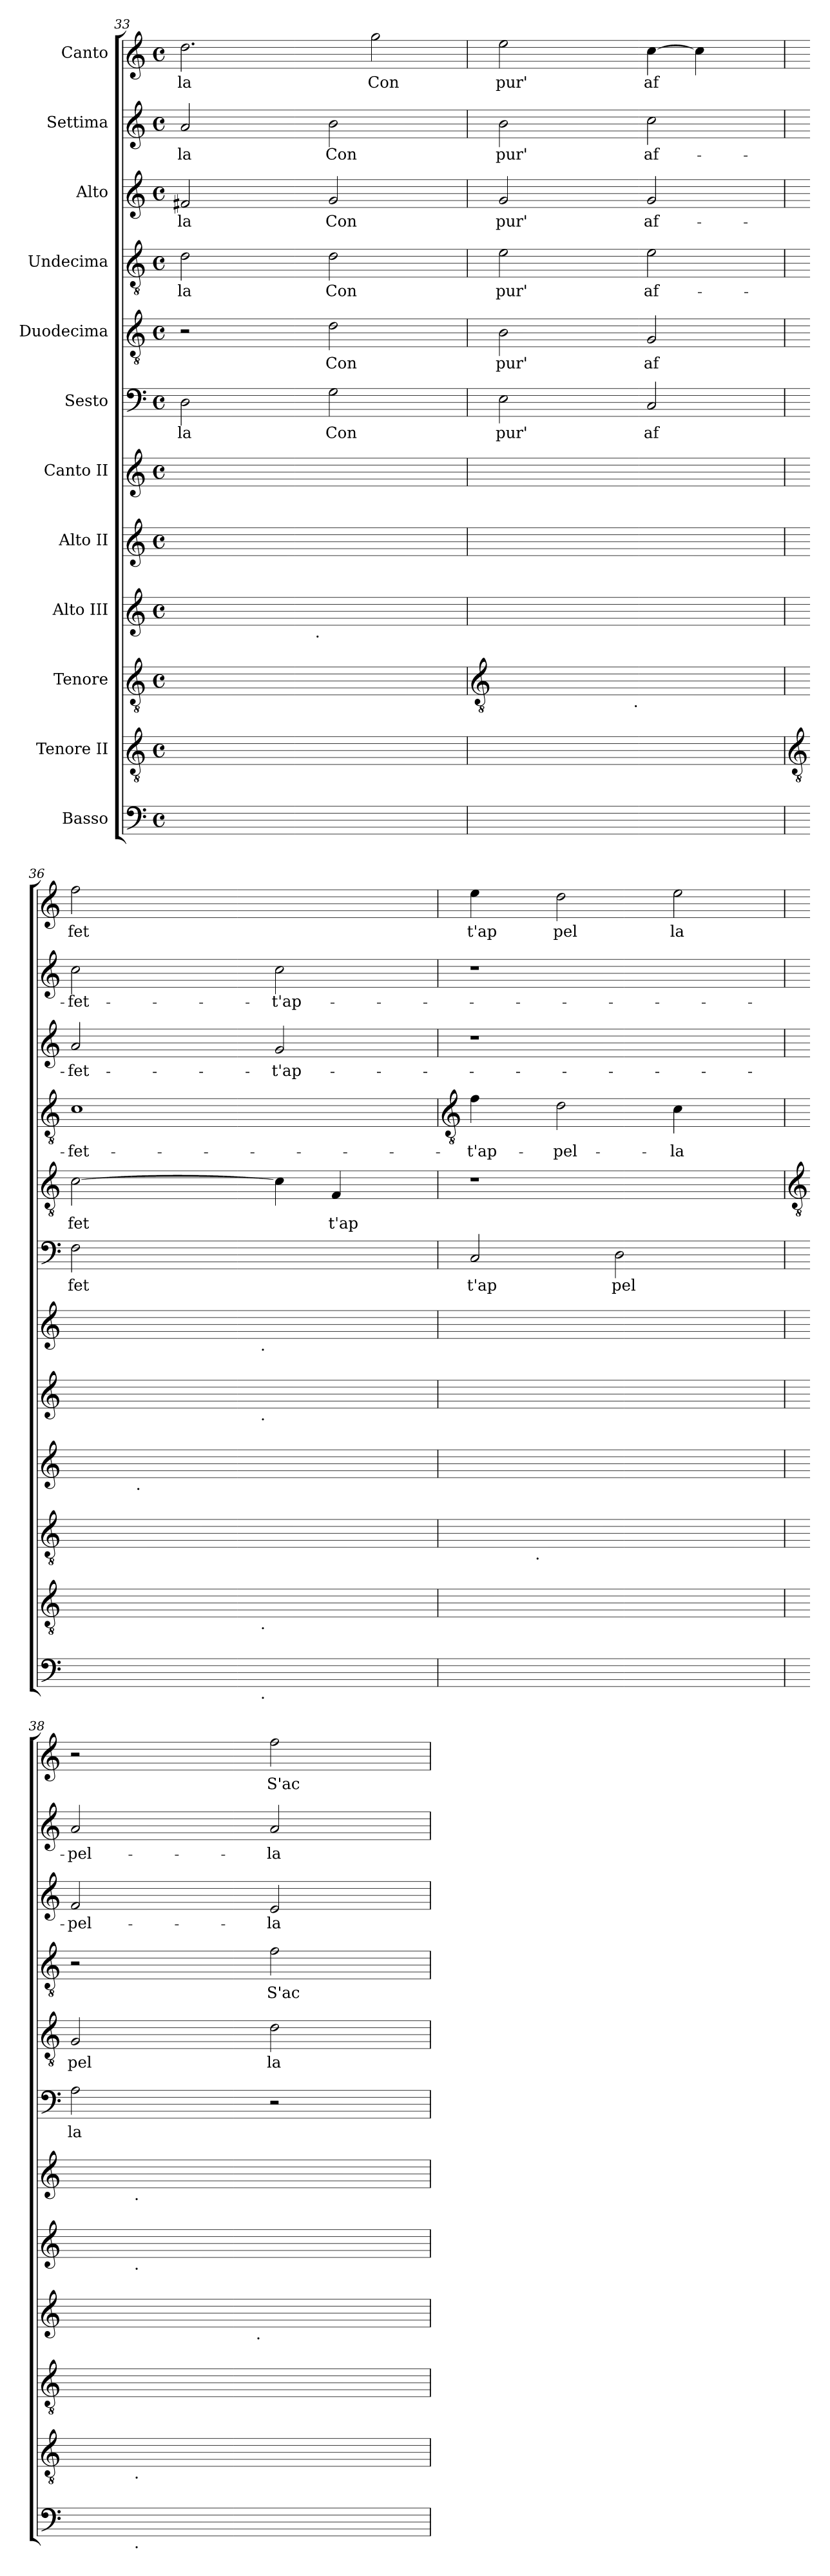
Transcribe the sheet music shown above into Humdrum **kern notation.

**kern	**kern	**kern	**kern	**kern	**kern	**kern	**text	**kern	**text	**kern	**text	**kern	**text	**kern	**text	**kern	**text
*part12	*part11	*part10	*part9	*part8	*part7	*part6	*part6	*part5	*part5	*part4	*part4	*part3	*part3	*part2	*part2	*part1	*part1
*staff12	*staff11	*staff10	*staff9	*staff8	*staff7	*staff6	*staff6	*staff5	*staff5	*staff4	*staff4	*staff3	*staff3	*staff2	*staff2	*staff1	*staff1
*I"Basso	*I"Tenore II	*I"Tenore	*I"Alto III	*I"Alto II	*I"Canto II	*I"Sesto	*	*I"Duodecima	*	*I"Undecima	*	*I"Alto	*	*I"Settima	*	*I"Canto	*
!!LO:LB:g=z
*clefF4	*clefGv2	*clefGv2	*clefG2	*clefG2	*clefG2	*clefF4	*	*clefGv2	*	*clefGv2	*	*clefG2	*	*clefG2	*	*clefG2	*
*k[]	*k[]	*k[]	*k[]	*k[]	*k[]	*k[]	*	*k[]	*	*k[]	*	*k[]	*	*k[]	*	*k[]	*
*C:	*C:	*C:	*C:	*C:	*C:	*C:	*	*C:	*	*C:	*	*C:	*	*C:	*	*C:	*
*M4/4	*M4/4	*M4/4	*M4/4	*M4/4	*M4/4	*M4/4	*	*M4/4	*	*M4/4	*	*M4/4	*	*M4/4	*	*M4/4	*
*met(c)	*met(c)	*met(c)	*met(c)	*met(c)	*met(c)	*met(c)	*	*met(c)	*	*met(c)	*	*met(c)	*	*met(c)	*	*met(c)	*
=33A	=33A	=33A	=33A	=33A	=33A	=33A	=33A	=33A	=33A	=33A	=33A	=33A	=33A	=33A	=33A	=33A	=33A
!	!	!	!	!	!	!	!LO:LY:b	!	!	!	!LO:LY:b	!	!LO:LY:b	!	!LO:LY:b	!	!LO:LY:b
4ryy	4ryy	4ryy	4ryy	4ryy	4ryy	2D\	la	2r	.	2d\	-la	2f#X/	-la	2a/	-la	2.dd\	la
4ryy	4ryy	1ryy	64ryy	4ryy	4ryy	.	.	.	.	.	.	.	.	.	.	.	.
.	.	.	64ryy	.	.	.	.	.	.	.	.	.	.	.	.	.	.
.	.	.	64ryy	.	.	.	.	.	.	.	.	.	.	.	.	.	.
.	.	.	64ryy	.	.	.	.	.	.	.	.	.	.	.	.	.	.
.	.	.	64ryy	.	.	.	.	.	.	.	.	.	.	.	.	.	.
.	.	.	64ryy	.	.	.	.	.	.	.	.	.	.	.	.	.	.
.	.	.	64ryy	.	.	.	.	.	.	.	.	.	.	.	.	.	.
.	.	.	64ryy	.	.	.	.	.	.	.	.	.	.	.	.	.	.
.	.	.	64ryy	.	.	.	.	.	.	.	.	.	.	.	.	.	.
.	.	.	64ryy	.	.	.	.	.	.	.	.	.	.	.	.	.	.
.	.	.	64ryy	.	.	.	.	.	.	.	.	.	.	.	.	.	.
.	.	.	64ryy	.	.	.	.	.	.	.	.	.	.	.	.	.	.
.	.	.	64ryy	.	.	.	.	.	.	.	.	.	.	.	.	.	.
.	.	.	64ryy	.	.	.	.	.	.	.	.	.	.	.	.	.	.
!	!	!	!LO:TX:b:t=.	!	!	!	!	!	!	!	!	!	!	!	!	!	!
.	.	.	64ryy	.	.	.	.	.	.	.	.	.	.	.	.	.	.
.	.	.	4ryy	.	.	.	.	.	.	.	.	.	.	.	.	.	.
!	!	!	!	!	!	!	!LO:LY:b	!	!LO:LY:b	!	!LO:LY:b	!	!LO:LY:b	!	!LO:LY:b	!	!
4ryy	4ryy	.	.	4ryy	4ryy	2G\	Con	2d\	Con	2d\	Con	2g/	Con	2b\	Con	.	.
.	.	.	4ryy	.	.	.	.	.	.	.	.	.	.	.	.	.	.
!	!	!	!	!	!	!	!	!	!	!	!	!	!	!	!	!	!LO:LY:b
64ryy	64ryy	.	.	64ryy	64ryy	.	.	.	.	.	.	.	.	.	.	2gg\	Con
4ryy	4ryy	.	.	4ryy	4ryy	.	.	.	.	.	.	.	.	.	.	.	.
.	.	.	4ryy	.	.	.	.	.	.	.	.	.	.	.	.	.	.
.	.	.	.	.	.	4ryy	.	4ryy	.	4ryy	.	4ryy	.	4ryy	.	.	.
8...ryy	8...ryy	.	.	8...ryy	8...ryy	.	.	.	.	.	.	.	.	.	.	.	.
.	.	.	64ryy	.	.	.	.	.	.	.	.	.	.	.	.	.	.
!!LO:LB:g=z
=35A	=35A	=35A	=35A	=35A	=35A	=35A	=35A	=35A	=35A	=35A	=35A	=35A	=35A	=35A	=35A	=35A	=35A
*	*	*clefGv2	*	*	*	*	*	*	*	*	*	*	*	*	*	*	*
!	!	!	!	!	!	!	!LO:LY:b	!	!LO:LY:b	!	!LO:LY:b	!	!LO:LY:b	!	!LO:LY:b	!	!LO:LY:b
4ryy	4ryy	4ryy	4ryy	4ryy	4ryy	2E\	pur'	2B\	pur'	2e\	pur'	2g/	pur'	2b\	pur'	2ee\	pur'
2ryy	2ryy	64ryy	64ryy	2ryy	2ryy	.	.	.	.	.	.	.	.	.	.	.	.
.	.	64ryy	4ryy	.	.	.	.	.	.	.	.	.	.	.	.	.	.
.	.	64ryy	.	.	.	.	.	.	.	.	.	.	.	.	.	.	.
.	.	64ryy	.	.	.	.	.	.	.	.	.	.	.	.	.	.	.
.	.	64ryy	.	.	.	.	.	.	.	.	.	.	.	.	.	.	.
.	.	64ryy	.	.	.	.	.	.	.	.	.	.	.	.	.	.	.
.	.	64ryy	.	.	.	.	.	.	.	.	.	.	.	.	.	.	.
.	.	64ryy	.	.	.	.	.	.	.	.	.	.	.	.	.	.	.
.	.	64ryy	.	.	.	.	.	.	.	.	.	.	.	.	.	.	.
.	.	64ryy	.	.	.	.	.	.	.	.	.	.	.	.	.	.	.
.	.	64ryy	.	.	.	.	.	.	.	.	.	.	.	.	.	.	.
.	.	64ryy	.	.	.	.	.	.	.	.	.	.	.	.	.	.	.
.	.	64ryy	.	.	.	.	.	.	.	.	.	.	.	.	.	.	.
.	.	64ryy	.	.	.	.	.	.	.	.	.	.	.	.	.	.	.
!	!	!LO:TX:b:t=.	!	!	!	!	!	!	!	!	!	!	!	!	!	!	!
.	.	64ryy	.	.	.	.	.	.	.	.	.	.	.	.	.	.	.
.	.	4ryy	.	.	.	.	.	.	.	.	.	.	.	.	.	.	.
!	!	!	!	!	!	!	!LO:LY:b	!	!LO:LY:b	!	!LO:LY:b	!	!LO:LY:b	!	!LO:LY:b	!	!LO:LY:b
.	.	.	.	.	.	2C/	af	2G/	af	2e\	af-	2g/	af-	2cc\	af-	[4cc\	af
.	.	.	4ryy	.	.	.	.	.	.	.	.	.	.	.	.	.	.
.	.	4ryy	.	.	.	.	.	.	.	.	.	.	.	.	.	.	.
64%31ryy	64%31ryy	.	.	64%31ryy	64%31ryy	.	.	.	.	.	.	.	.	.	.	4cc\]	.
.	.	.	4ryy	.	.	.	.	.	.	.	.	.	.	.	.	.	.
.	.	4ryy	.	.	.	.	.	.	.	.	.	.	.	.	.	.	.
.	.	.	.	.	.	8...ryy	.	8...ryy	.	8...ryy	.	8...ryy	.	8...ryy	.	8...ryy	.
.	.	.	8..ryy	.	.	.	.	.	.	.	.	.	.	.	.	.	.
!!LO:LB:g=z
=36A	=36A	=36A	=36A	=36A	=36A	=36A	=36A	=36A	=36A	=36A	=36A	=36A	=36A	=36A	=36A	=36A	=36A
*	*clefGv2	*	*	*	*	*	*	*	*	*	*	*	*	*	*	*	*
!	!	!	!	!	!	!	!LO:LY:b	!	!LO:LY:b	!	!LO:LY:b	!	!LO:LY:b	!	!LO:LY:b	!	!LO:LY:b
4ryy	4ryy	4ryy	32ryy	4ryy	4ryy	2F\	fet	[2c\	fet	1c	-fet-	2a/	-fet-	2cc\	-fet-	2ff\	fet
.	.	.	32ryy	.	.	.	.	.	.	.	.	.	.	.	.	.	.
.	.	.	32ryy	.	.	.	.	.	.	.	.	.	.	.	.	.	.
.	.	.	32ryy	.	.	.	.	.	.	.	.	.	.	.	.	.	.
.	.	.	32ryy	.	.	.	.	.	.	.	.	.	.	.	.	.	.
.	.	.	32ryy	.	.	.	.	.	.	.	.	.	.	.	.	.	.
!	!	!	!LO:TX:b:t=.	!	!	!	!	!	!	!	!	!	!	!	!	!	!
.	.	.	32ryy	.	.	.	.	.	.	.	.	.	.	.	.	.	.
.	.	.	4ryy	.	.	.	.	.	.	.	.	.	.	.	.	.	.
64ryy	64ryy	64ryy	.	64ryy	64ryy	.	.	.	.	.	.	.	.	.	.	.	.
64ryy	64ryy	4ryy	.	64ryy	64ryy	.	.	.	.	.	.	.	.	.	.	.	.
64ryy	64ryy	.	.	64ryy	64ryy	.	.	.	.	.	.	.	.	.	.	.	.
64ryy	64ryy	.	.	64ryy	64ryy	.	.	.	.	.	.	.	.	.	.	.	.
64ryy	64ryy	.	.	64ryy	64ryy	.	.	.	.	.	.	.	.	.	.	.	.
64ryy	64ryy	.	.	64ryy	64ryy	.	.	.	.	.	.	.	.	.	.	.	.
64ryy	64ryy	.	.	64ryy	64ryy	.	.	.	.	.	.	.	.	.	.	.	.
64ryy	64ryy	.	.	64ryy	64ryy	.	.	.	.	.	.	.	.	.	.	.	.
64ryy	64ryy	.	.	64ryy	64ryy	.	.	.	.	.	.	.	.	.	.	.	.
64ryy	64ryy	.	.	64ryy	64ryy	.	.	.	.	.	.	.	.	.	.	.	.
64ryy	64ryy	.	.	64ryy	64ryy	.	.	.	.	.	.	.	.	.	.	.	.
64ryy	64ryy	.	.	64ryy	64ryy	.	.	.	.	.	.	.	.	.	.	.	.
64ryy	64ryy	.	.	64ryy	64ryy	.	.	.	.	.	.	.	.	.	.	.	.
64ryy	64ryy	.	.	64ryy	64ryy	.	.	.	.	.	.	.	.	.	.	.	.
!	!	!	!	!	!LO:TX:b:t=.	!	!	!	!	!	!	!	!	!	!	!	!
!	!	!	!	!LO:TX:b:t=.	!	!	!	!	!	!	!	!	!	!	!	!	!
!	!LO:TX:b:t=.	!	!	!	!	!	!	!	!	!	!	!	!	!	!	!	!
!LO:TX:b:t=.	!	!	!	!	!	!	!	!	!	!	!	!	!	!	!	!	!
64ryy	64ryy	.	4ryy	64ryy	64ryy	.	.	.	.	.	.	.	.	.	.	.	.
4ryy	4ryy	.	.	4ryy	4ryy	.	.	.	.	.	.	.	.	.	.	.	.
!	!	!	!	!	!	!	!	!	!	!	!	!	!LO:LY:b	!	!LO:LY:b	!	!
.	.	.	.	.	.	2ryy	.	4c\]	.	.	.	2g/	-t'ap-	2cc\	-t'ap-	2ryy	.
.	.	4ryy	.	.	.	.	.	.	.	.	.	.	.	.	.	.	.
.	.	.	4ryy	.	.	.	.	.	.	.	.	.	.	.	.	.	.
4ryy	4ryy	.	.	4ryy	4ryy	.	.	.	.	.	.	.	.	.	.	.	.
!	!	!	!	!	!	!	!	!	!LO:LY:b	!	!	!	!	!	!	!	!
.	.	.	.	.	.	.	.	4F/	t'ap	.	.	.	.	.	.	.	.
.	.	4ryy	.	.	.	.	.	.	.	.	.	.	.	.	.	.	.
.	.	.	4ryy	.	.	.	.	.	.	.	.	.	.	.	.	.	.
4ryy	4ryy	.	.	4ryy	4ryy	.	.	.	.	.	.	.	.	.	.	.	.
.	.	.	.	.	.	8...ryy	.	8...ryy	.	8...ryy	.	8...ryy	.	8...ryy	.	8...ryy	.
.	.	8..ryy	.	.	.	.	.	.	.	.	.	.	.	.	.	.	.
.	.	.	64ryy	.	.	.	.	.	.	.	.	.	.	.	.	.	.
!!LO:LB:g=z
=37	=37	=37	=37	=37	=37	=37	=37	=37	=37	=37	=37	=37	=37	=37	=37	=37	=37
*	*	*	*	*	*	*	*	*	*	*clefGv2	*	*	*	*	*	*	*
!	!	!	!	!	!	!	!LO:LY:b	!	!	!	!LO:LY:b	!	!	!	!	!	!LO:LY:b
4ryy	4ryy	32ryy	32ryy	4ryy	4ryy	2C/	t'ap	1r	.	4f\	-t'ap-	1r	.	1r	.	4ee\	t'ap
.	.	32ryy	4ryy	.	.	.	.	.	.	.	.	.	.	.	.	.	.
.	.	32ryy	.	.	.	.	.	.	.	.	.	.	.	.	.	.	.
.	.	32ryy	.	.	.	.	.	.	.	.	.	.	.	.	.	.	.
.	.	32ryy	.	.	.	.	.	.	.	.	.	.	.	.	.	.	.
.	.	32ryy	.	.	.	.	.	.	.	.	.	.	.	.	.	.	.
!	!	!LO:TX:b:t=.	!	!	!	!	!	!	!	!	!	!	!	!	!	!	!
.	.	32ryy	.	.	.	.	.	.	.	.	.	.	.	.	.	.	.
.	.	4ryy	.	.	.	.	.	.	.	.	.	.	.	.	.	.	.
!	!	!	!	!	!	!	!	!	!	!	!LO:LY:b	!	!	!	!	!	!LO:LY:b
64ryy	64ryy	.	.	64ryy	64ryy	.	.	.	.	2d\	-pel-	.	.	.	.	2dd\	pel
4ryy	4ryy	.	.	4ryy	4ryy	.	.	.	.	.	.	.	.	.	.	.	.
.	.	.	4ryy	.	.	.	.	.	.	.	.	.	.	.	.	.	.
.	.	4ryy	.	.	.	.	.	.	.	.	.	.	.	.	.	.	.
!	!	!	!	!	!	!	!LO:LY:b	!	!	!	!	!	!	!	!	!	!
.	.	.	.	.	.	2D\	pel	.	.	.	.	.	.	.	.	.	.
4ryy	4ryy	.	.	4ryy	4ryy	.	.	.	.	.	.	.	.	.	.	.	.
.	.	.	2ryy	.	.	.	.	.	.	.	.	.	.	.	.	.	.
.	.	4ryy	.	.	.	.	.	.	.	.	.	.	.	.	.	.	.
!	!	!	!	!	!	!	!	!	!	!	!LO:LY:b	!	!	!	!	!	!LO:LY:b
.	.	.	.	.	.	.	.	.	.	4c\	-la	.	.	.	.	2ee\	la
4ryy	4ryy	.	.	4ryy	4ryy	.	.	.	.	.	.	.	.	.	.	.	.
.	.	4ryy	.	.	.	.	.	.	.	.	.	.	.	.	.	.	.
.	.	.	.	.	.	4ryy	.	4ryy	.	4ryy	.	4ryy	.	4ryy	.	.	.
8...ryy	8...ryy	.	.	8...ryy	8...ryy	.	.	.	.	.	.	.	.	.	.	.	.
.	.	.	8..ryy	.	.	.	.	.	.	.	.	.	.	.	.	.	.
.	.	32ryy	.	.	.	.	.	.	.	.	.	.	.	.	.	.	.
!!LO:LB:g=z
=38A	=38A	=38A	=38A	=38A	=38A	=38A	=38A	=38A	=38A	=38A	=38A	=38A	=38A	=38A	=38A	=38A	=38A
*	*	*	*	*	*	*	*	*clefGv2	*	*	*	*	*	*	*	*	*
!	!	!	!	!	!	!	!LO:LY:b	!	!LO:LY:b	!	!	!	!LO:LY:b	!	!LO:LY:b	!	!
32ryy	32ryy	32ryy	4ryy	32ryy	32ryy	2A\	la	2G/	pel	2r	.	2f/	-pel-	2a/	-pel-	2r	.
32ryy	32ryy	4ryy	.	32ryy	32ryy	.	.	.	.	.	.	.	.	.	.	.	.
32ryy	32ryy	.	.	32ryy	32ryy	.	.	.	.	.	.	.	.	.	.	.	.
32ryy	32ryy	.	.	32ryy	32ryy	.	.	.	.	.	.	.	.	.	.	.	.
32ryy	32ryy	.	.	32ryy	32ryy	.	.	.	.	.	.	.	.	.	.	.	.
32ryy	32ryy	.	.	32ryy	32ryy	.	.	.	.	.	.	.	.	.	.	.	.
!	!	!	!	!	!LO:TX:b:t=.	!	!	!	!	!	!	!	!	!	!	!	!
!	!	!	!	!LO:TX:b:t=.	!	!	!	!	!	!	!	!	!	!	!	!	!
!	!LO:TX:b:t=.	!	!	!	!	!	!	!	!	!	!	!	!	!	!	!	!
!LO:TX:b:t=.	!	!	!	!	!	!	!	!	!	!	!	!	!	!	!	!	!
32ryy	32ryy	.	.	32ryy	32ryy	.	.	.	.	.	.	.	.	.	.	.	.
4ryy	4ryy	.	.	4ryy	4ryy	.	.	.	.	.	.	.	.	.	.	.	.
.	.	.	64ryy	.	.	.	.	.	.	.	.	.	.	.	.	.	.
.	.	.	64ryy	.	.	.	.	.	.	.	.	.	.	.	.	.	.
.	.	4ryy	64ryy	.	.	.	.	.	.	.	.	.	.	.	.	.	.
.	.	.	64ryy	.	.	.	.	.	.	.	.	.	.	.	.	.	.
.	.	.	64ryy	.	.	.	.	.	.	.	.	.	.	.	.	.	.
.	.	.	64ryy	.	.	.	.	.	.	.	.	.	.	.	.	.	.
.	.	.	64ryy	.	.	.	.	.	.	.	.	.	.	.	.	.	.
.	.	.	64ryy	.	.	.	.	.	.	.	.	.	.	.	.	.	.
.	.	.	64ryy	.	.	.	.	.	.	.	.	.	.	.	.	.	.
.	.	.	64ryy	.	.	.	.	.	.	.	.	.	.	.	.	.	.
.	.	.	64ryy	.	.	.	.	.	.	.	.	.	.	.	.	.	.
.	.	.	64ryy	.	.	.	.	.	.	.	.	.	.	.	.	.	.
.	.	.	64ryy	.	.	.	.	.	.	.	.	.	.	.	.	.	.
.	.	.	64ryy	.	.	.	.	.	.	.	.	.	.	.	.	.	.
!	!	!	!LO:TX:b:t=.	!	!	!	!	!	!	!	!	!	!	!	!	!	!
4ryy	4ryy	.	64ryy	4ryy	4ryy	.	.	.	.	.	.	.	.	.	.	.	.
.	.	.	4ryy	.	.	.	.	.	.	.	.	.	.	.	.	.	.
!	!	!	!	!	!	!	!	!	!LO:LY:b	!	!LO:LY:b	!	!LO:LY:b	!	!LO:LY:b	!	!LO:LY:b
.	.	.	.	.	.	2r	.	2d\	la	2f\	S'ac-	2e/	-la	2a/	-la	2ff\	S'ac
.	.	2ryy	.	.	.	.	.	.	.	.	.	.	.	.	.	.	.
4ryy	4ryy	.	.	4ryy	4ryy	.	.	.	.	.	.	.	.	.	.	.	.
.	.	.	4ryy	.	.	.	.	.	.	.	.	.	.	.	.	.	.
4ryy	4ryy	.	.	4ryy	4ryy	.	.	.	.	.	.	.	.	.	.	.	.
.	.	.	4ryy	.	.	.	.	.	.	.	.	.	.	.	.	.	.
.	.	.	.	.	.	8...ryy	.	8...ryy	.	8...ryy	.	8...ryy	.	8...ryy	.	8...ryy	.
.	.	8ryy	.	.	.	.	.	.	.	.	.	.	.	.	.	.	.
.	.	16ryy	.	.	.	.	.	.	.	.	.	.	.	.	.	.	.
64ryy	64ryy	64ryy	.	64ryy	64ryy	.	.	.	.	.	.	.	.	.	.	.	.
=	=	=	=	=	=	=	=	=	=	=	=	=	=	=	=	=	=
*-	*-	*-	*-	*-	*-	*-	*-	*-	*-	*-	*-	*-	*-	*-	*-	*-	*-
